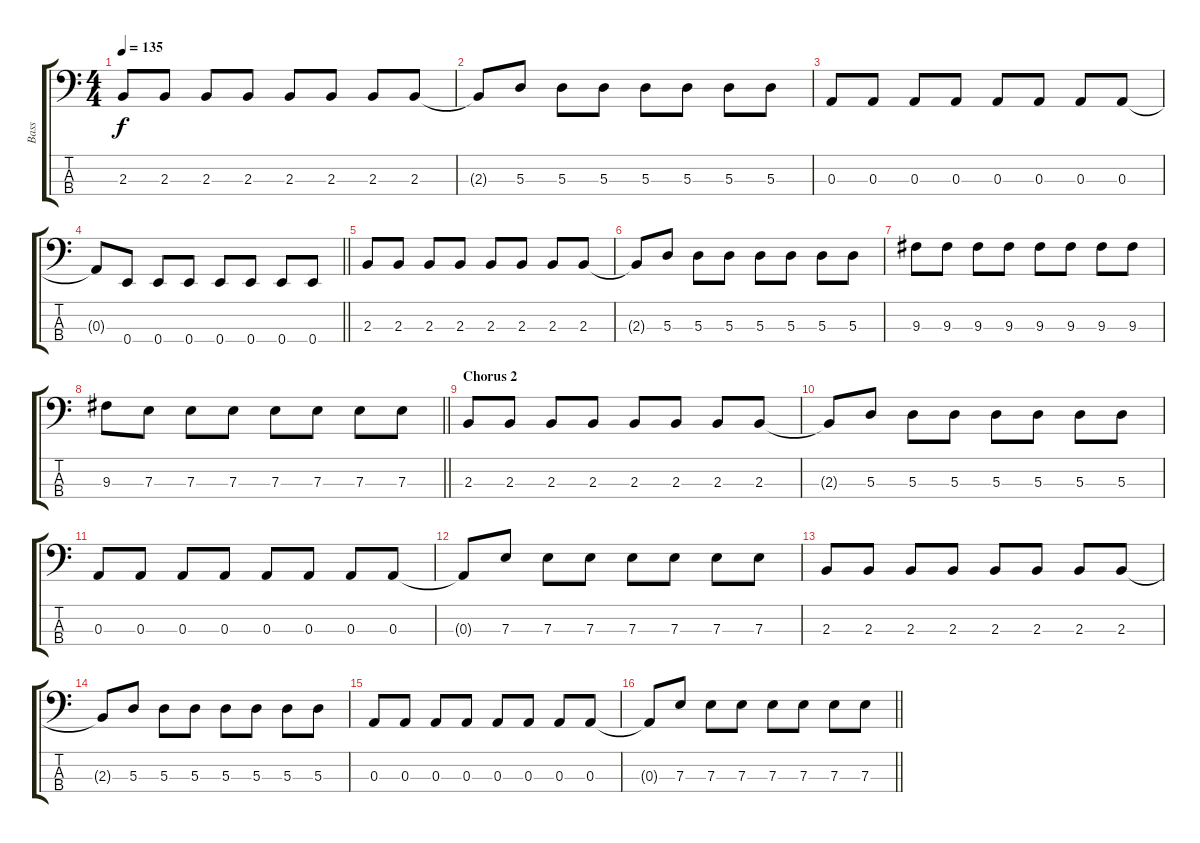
\track ("Bass" "Bass") {instrument electricbassfinger}
\staff {score tabs}
\tuning (G2 D2 A1 E1) {hide}
\ts (4 4)
\tempo 135
\clef f4
\ks c
2.3.8{dy f} 2.3.8 2.3.8 2.3.8 2.3.8 2.3.8 2.3.8 2.3.8 |
2.3{t}.8 5.3.8 5.3.8 5.3.8 5.3.8 5.3.8 5.3.8 5.3.8 |
0.3.8 0.3.8 0.3.8 0.3.8 0.3.8 0.3.8 0.3.8 0.3.8 |
\barLineRight lightlight
0.3{t}.8 0.4.8 0.4.8 0.4.8 0.4.8 0.4.8 0.4.8 0.4.8 |
2.3.8 2.3.8 2.3.8 2.3.8 2.3.8 2.3.8 2.3.8 2.3.8 |
2.3{t}.8 5.3.8 5.3.8 5.3.8 5.3.8 5.3.8 5.3.8 5.3.8 |
9.3.8 9.3.8 9.3.8 9.3.8 9.3.8 9.3.8 9.3.8 9.3.8 |
\barLineRight lightlight
9.3.8 7.3.8 7.3.8 7.3.8 7.3.8 7.3.8 7.3.8 7.3.8 |
\section ("" "Chorus 2")
2.3.8 2.3.8 2.3.8 2.3.8 2.3.8 2.3.8 2.3.8 2.3.8 |
2.3{t}.8 5.3.8 5.3.8 5.3.8 5.3.8 5.3.8 5.3.8 5.3.8 |
0.3.8 0.3.8 0.3.8 0.3.8 0.3.8 0.3.8 0.3.8 0.3.8 |
0.3{t}.8 7.3.8 7.3.8 7.3.8 7.3.8 7.3.8 7.3.8 7.3.8 |
2.3.8 2.3.8 2.3.8 2.3.8 2.3.8 2.3.8 2.3.8 2.3.8 |
2.3{t}.8 5.3.8 5.3.8 5.3.8 5.3.8 5.3.8 5.3.8 5.3.8 |
0.3.8 0.3.8 0.3.8 0.3.8 0.3.8 0.3.8 0.3.8 0.3.8 |
\barLineRight lightlight
0.3{t}.8 7.3.8 7.3.8 7.3.8 7.3.8 7.3.8 7.3.8 7.3.8
